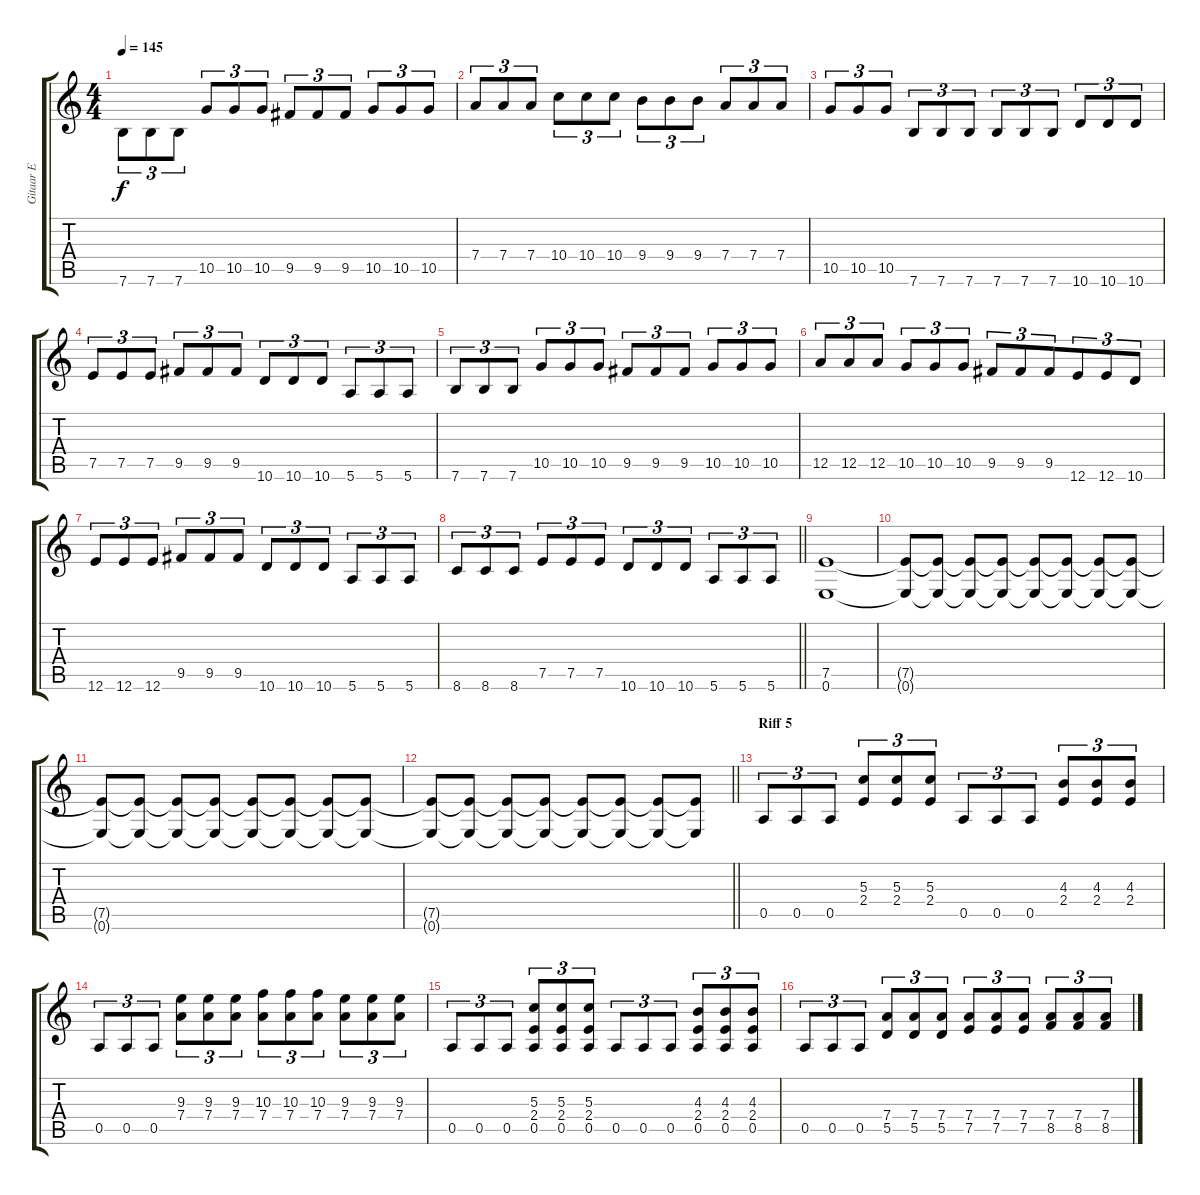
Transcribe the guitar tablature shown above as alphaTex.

\track ("Gitaar E" "Gitaar E") {instrument distortionguitar}
\staff {score tabs}
\tuning (E4 B3 G3 D3 A2 E2) {hide}
\ts (4 4)
\tempo 145
\clef g2
\ks c
7.6.8{tu (3 2) dy f beam Down} 7.6.8{tu (3 2) beam Down} 7.6.8{tu (3 2) beam Down} 10.5.8{tu (3 2) beam Up} 10.5.8{tu (3 2) beam Up} 10.5.8{tu (3 2) beam Up} 9.5.8{tu (3 2) beam Up} 9.5.8{tu (3 2) beam Up} 9.5.8{tu (3 2) beam Up} 10.5.8{tu (3 2) beam Up} 10.5.8{tu (3 2) beam Up} 10.5.8{tu (3 2) beam Up} |
7.4.8{tu (3 2)} 7.4.8{tu (3 2)} 7.4.8{tu (3 2)} 10.4.8{tu (3 2)} 10.4.8{tu (3 2)} 10.4.8{tu (3 2)} 9.4.8{tu (3 2)} 9.4.8{tu (3 2)} 9.4.8{tu (3 2)} 7.4.8{tu (3 2)} 7.4.8{tu (3 2)} 7.4.8{tu (3 2)} |
10.5.8{tu (3 2)} 10.5.8{tu (3 2)} 10.5.8{tu (3 2)} 7.6.8{tu (3 2)} 7.6.8{tu (3 2)} 7.6.8{tu (3 2)} 7.6.8{tu (3 2)} 7.6.8{tu (3 2)} 7.6.8{tu (3 2)} 10.6.8{tu (3 2)} 10.6.8{tu (3 2)} 10.6.8{tu (3 2)} |
7.5.8{tu (3 2)} 7.5.8{tu (3 2)} 7.5.8{tu (3 2)} 9.5.8{tu (3 2)} 9.5.8{tu (3 2)} 9.5.8{tu (3 2)} 10.6.8{tu (3 2)} 10.6.8{tu (3 2)} 10.6.8{tu (3 2)} 5.6.8{tu (3 2)} 5.6.8{tu (3 2)} 5.6.8{tu (3 2)} |
7.6.8{tu (3 2)} 7.6.8{tu (3 2)} 7.6.8{tu (3 2)} 10.5.8{tu (3 2)} 10.5.8{tu (3 2)} 10.5.8{tu (3 2)} 9.5.8{tu (3 2)} 9.5.8{tu (3 2)} 9.5.8{tu (3 2)} 10.5.8{tu (3 2)} 10.5.8{tu (3 2)} 10.5.8{tu (3 2)} |
12.5.8{tu (3 2)} 12.5.8{tu (3 2)} 12.5.8{tu (3 2)} 10.5.8{tu (3 2)} 10.5.8{tu (3 2)} 10.5.8{tu (3 2)} 9.5.8{tu (3 2)} 9.5.8{tu (3 2)} 9.5.8{tu (3 2) beam merge} 12.6.8{tu (3 2)} 12.6.8{tu (3 2)} 10.6.8{tu (3 2)} |
12.6.8{tu (3 2)} 12.6.8{tu (3 2)} 12.6.8{tu (3 2)} 9.5.8{tu (3 2)} 9.5.8{tu (3 2)} 9.5.8{tu (3 2)} 10.6.8{tu (3 2)} 10.6.8{tu (3 2)} 10.6.8{tu (3 2)} 5.6.8{tu (3 2)} 5.6.8{tu (3 2)} 5.6.8{tu (3 2)} |
\barLineRight lightlight
8.6.8{tu (3 2)} 8.6.8{tu (3 2)} 8.6.8{tu (3 2)} 7.5.8{tu (3 2)} 7.5.8{tu (3 2)} 7.5.8{tu (3 2)} 10.6.8{tu (3 2)} 10.6.8{tu (3 2)} 10.6.8{tu (3 2)} 5.6.8{tu (3 2)} 5.6.8{tu (3 2)} 5.6.8{tu (3 2)} |
(7.5 0.6).1 |
(7.5{t} 0.6{t}).8 (7.5{t} 0.6{t}).8 (7.5{t} 0.6{t}).8 (7.5{t} 0.6{t}).8 (7.5{t} 0.6{t}).8 (7.5{t} 0.6{t}).8 (7.5{t} 0.6{t}).8 (7.5{t} 0.6{t}).8 |
(7.5{t} 0.6{t}).8 (7.5{t} 0.6{t}).8 (7.5{t} 0.6{t}).8 (7.5{t} 0.6{t}).8 (7.5{t} 0.6{t}).8 (7.5{t} 0.6{t}).8 (7.5{t} 0.6{t}).8 (7.5{t} 0.6{t}).8 |
\barLineRight lightlight
(7.5{t} 0.6{t}).8 (7.5{t} 0.6{t}).8 (7.5{t} 0.6{t}).8 (7.5{t} 0.6{t}).8 (7.5{t} 0.6{t}).8 (7.5{t} 0.6{t}).8 (7.5{t} 0.6{t}).8 (7.5{t} 0.6{t}).8 |
\section ("" "Riff 5")
0.5.8{tu (3 2)} 0.5.8{tu (3 2)} 0.5.8{tu (3 2)} (5.3 2.4).8{tu (3 2)} (5.3 2.4).8{tu (3 2)} (5.3 2.4).8{tu (3 2)} 0.5.8{tu (3 2)} 0.5.8{tu (3 2)} 0.5.8{tu (3 2)} (4.3 2.4).8{tu (3 2)} (4.3 2.4).8{tu (3 2)} (4.3 2.4).8{tu (3 2)} |
0.5.8{tu (3 2)} 0.5.8{tu (3 2)} 0.5.8{tu (3 2)} (9.3 7.4).8{tu (3 2)} (9.3 7.4).8{tu (3 2)} (9.3 7.4).8{tu (3 2)} (10.3 7.4).8{tu (3 2)} (10.3 7.4).8{tu (3 2)} (10.3 7.4).8{tu (3 2)} (9.3 7.4).8{tu (3 2)} (9.3 7.4).8{tu (3 2)} (9.3 7.4).8{tu (3 2)} |
0.5.8{tu (3 2)} 0.5.8{tu (3 2)} 0.5.8{tu (3 2)} (5.3 2.4 0.5).8{tu (3 2)} (5.3 2.4 0.5).8{tu (3 2)} (5.3 2.4 0.5).8{tu (3 2)} 0.5.8{tu (3 2)} 0.5.8{tu (3 2)} 0.5.8{tu (3 2)} (4.3 2.4 0.5).8{tu (3 2)} (4.3 2.4 0.5).8{tu (3 2)} (4.3 2.4 0.5).8{tu (3 2)} |
0.5.8{tu (3 2)} 0.5.8{tu (3 2)} 0.5.8{tu (3 2)} (7.4 5.5).8{tu (3 2)} (7.4 5.5).8{tu (3 2)} (7.4 5.5).8{tu (3 2)} (7.4 7.5).8{tu (3 2)} (7.4 7.5).8{tu (3 2)} (7.4 7.5).8{tu (3 2)} (7.4 8.5).8{tu (3 2)} (7.4 8.5).8{tu (3 2)} (7.4 8.5).8{tu (3 2)}
